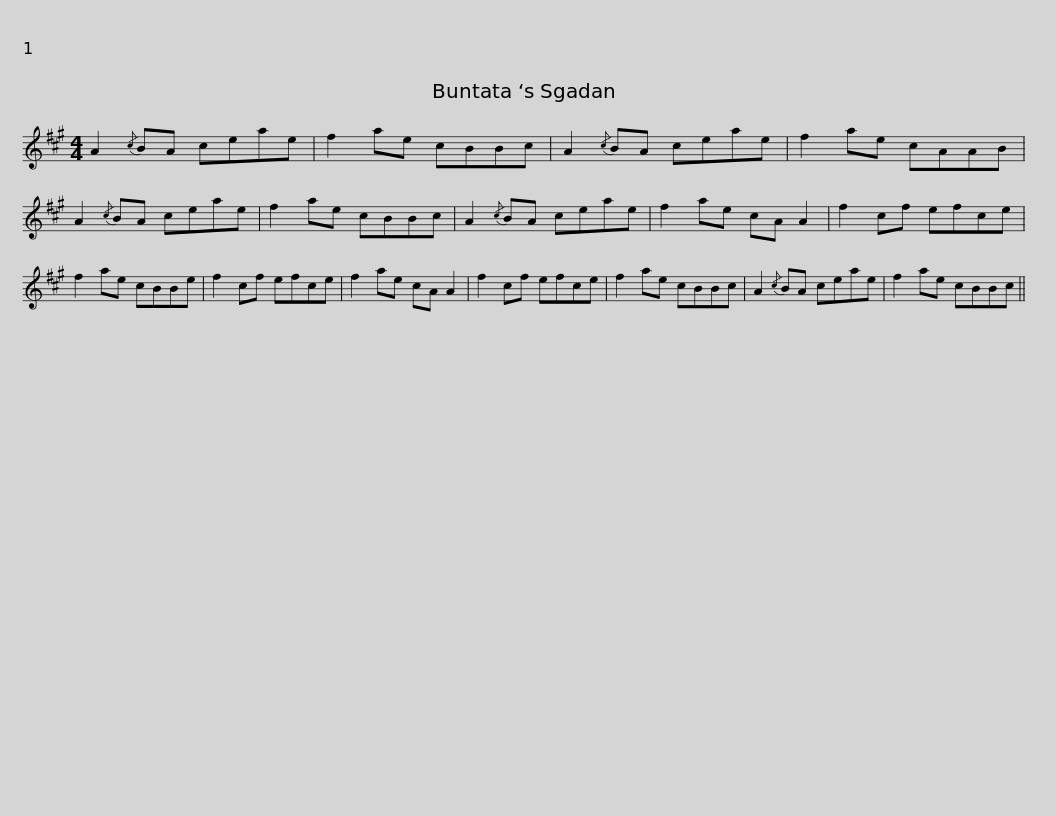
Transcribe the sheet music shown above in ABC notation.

X:1
L:1/8
M:4/4
I:linebreak $
K:A
V:1 treble
V:1
 A2{/c} BA ceae | f2 ae cBBc | A2{/c} BA ceae | f2 ae cAAB | A2{/c} BA ceae |$ %5
 f2 ae cBBc | A2{/c} BA ceae | f2 ae cA A2 | f2 cf efce | f2 ae cBBe | %10
 f2 cf efce |$ f2 ae cA A2 | f2 cf efce | f2 ae cBBc | A2{/c} BA ceae | %15
 f2 ae cBBc || %16
